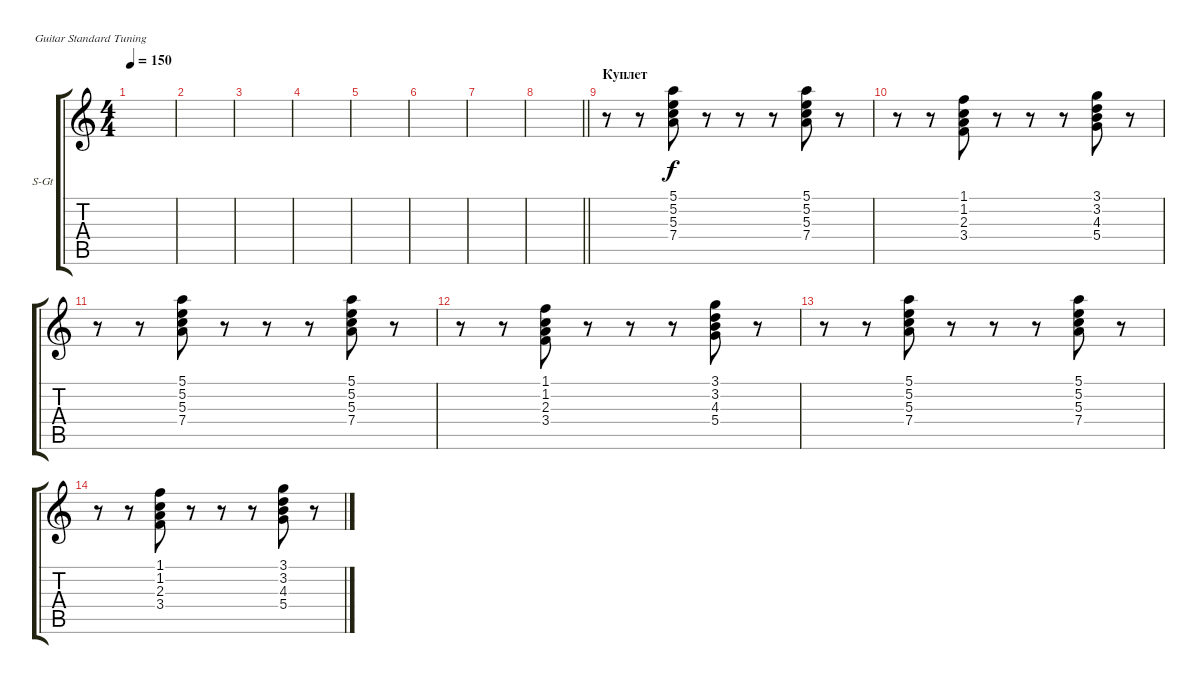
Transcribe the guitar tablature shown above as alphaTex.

\bracketExtendMode groupsimilarinstruments
\firstSystemTrackNameOrientation horizontal
\otherSystemsTrackNameOrientation horizontal
\track ("Steel Guitar" "S-Gt") {instrument acousticguitarsteel}
\staff {score tabs}
\tuning (E4 B3 G3 D3 A2 E2)
\ts (4 4)
\tempo 150
\clef g2
\scale
0.333333
\ks c
|
\scale
0.333333 |
\scale
0.333333 |
\scale
0.333333 |
\scale
0.333333 |
\scale
0.333333 |
\scale
0.333333 |
\scale
0.333333
\barLineRight lightlight
|
\section ("" "Куплет")
\scale
0.333333 r.8 r.8 (5.1 5.2 5.3 7.4).8 r.8 r.8 r.8 (5.1 5.2 5.3 7.4).8 r.8 |
\scale
0.333333 r.8 r.8 (1.1 1.2 2.3 3.4).8 r.8 r.8 r.8 (3.1 3.2 4.3 5.4).8 r.8 |
\scale
0.333333 r.8 r.8 (5.1 5.2 5.3 7.4).8 r.8 r.8 r.8 (5.1 5.2 5.3 7.4).8 r.8 |
\scale
0.333333 r.8 r.8 (1.1 1.2 2.3 3.4).8 r.8 r.8 r.8 (3.1 3.2 4.3 5.4).8 r.8 |
\scale
0.333333 r.8 r.8 (5.1 5.2 5.3 7.4).8 r.8 r.8 r.8 (5.1 5.2 5.3 7.4).8 r.8 |
\scale
0.333333 r.8 r.8 (1.1 1.2 2.3 3.4).8 r.8 r.8 r.8 (3.1 3.2 4.3 5.4).8 r.8 |
\scale
0.333333 |
\scale
0.333333
